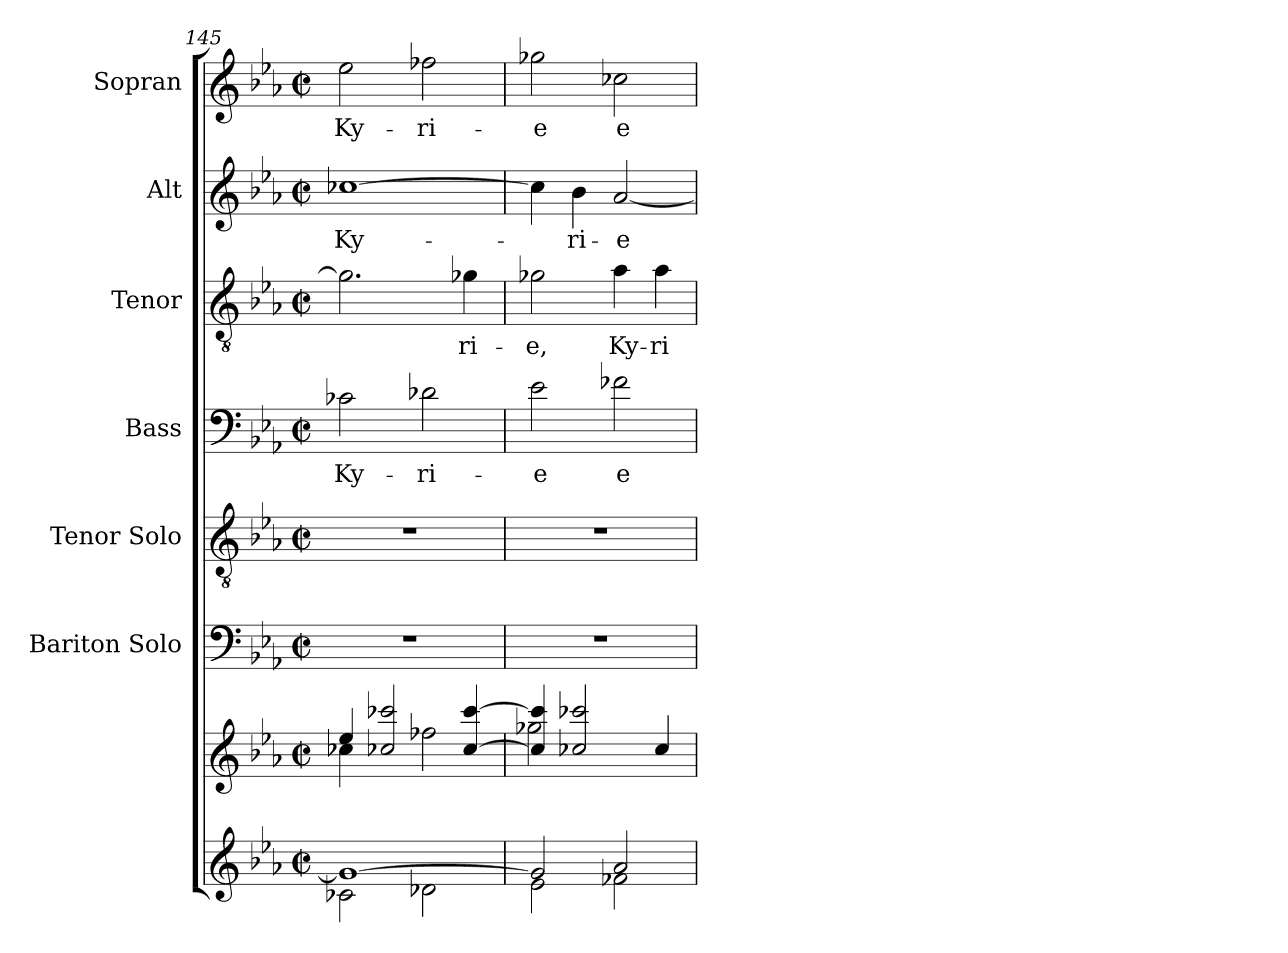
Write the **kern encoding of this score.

**kern	**kern	**kern	**kern	**kern	**text	**kern	**text	**kern	**text	**kern	**text
*part7	*part7	*part6	*part5	*part4	*part4	*part3	*part3	*part2	*part2	*part1	*part1
*staff8	*staff7	*staff6	*staff5	*staff4	*staff4	*staff3	*staff3	*staff2	*staff2	*staff1	*staff1
*	*	*I"Bariton Solo	*I"Tenor Solo	*I"Bass	*	*I"Tenor	*	*I"Alt	*	*I"Sopran	*
*	*	*	*	*I'B.	*	*I'T.	*	*I'A.	*	*I'S.	*
*clefG2	*clefG2	*clefF4	*clefGv2	*clefF4	*	*clefGv2	*	*clefG2	*	*clefG2	*
*k[b-e-a-]	*k[b-e-a-]	*k[b-e-a-]	*k[b-e-a-]	*k[b-e-a-]	*	*k[b-e-a-]	*	*k[b-e-a-]	*	*k[b-e-a-]	*
*E-:	*E-:	*E-:	*E-:	*E-:	*	*E-:	*	*E-:	*	*E-:	*
*M2/2	*M2/2	*M2/2	*M2/2	*M2/2	*	*M2/2	*	*M2/2	*	*M2/2	*
*met(c|)	*met(c|)	*met(c|)	*met(c|)	*met(c|)	*	*met(c|)	*	*met(c|)	*	*met(c|)	*
=145	=145	=145	=145	=145	=145	=145	=145	=145	=145	=145	=145
*^	*^	*	*	*	*	*	*	*	*	*	*
!	!	!	!	!	!	!	!LO:LY:b	!	!	!	!LO:LY:b	!	!LO:LY:b
1g-_	2c-X\	4ee-/	4cc-X\	1r	1r	2c-X\	Ky-	2.g-\]	.	[1cc-X	Ky-	2ee-\	Ky-
.	.	2cc-X/ 2ccc-X/	4ryy	.	.	.	.	.	.	.	.	.	.
!	!	!	!	!	!	!	!LO:LY:b	!	!	!	!	!	!LO:LY:b
.	2d-X\	.	2ff-X\	.	.	2d-X\	-ri-	.	.	.	.	2ff-X\	-ri-
!	!	!	!	!	!	!	!	!	!LO:LY:b	!	!	!	!
.	.	[<4cc-/ [>4ccc-/	.	.	.	.	.	4g-X\	-ri-	.	.	.	.
=146	=146	=146	=146	=146	=146	=146	=146	=146	=146	=146	=146	=146	=146
!	!	!	!	!	!	!	!LO:LY:b	!	!LO:LY:b	!	!	!	!LO:LY:b
2g-/]	2e-\	4cc-/] 4ccc-/]	2gg-X\	1r	1r	2e-\	-e	2g-X\	-e,	4cc-\]	.	2gg-X\	-e
!	!	!	!	!	!	!	!	!	!	!	!LO:LY:b	!	!
.	.	2cc-X/ 2ccc-X/	.	.	.	.	.	.	.	4b-\	-ri-	.	.
!	!	!	!	!	!	!	!LO:LY:b	!	!LO:LY:b	!	!LO:LY:b	!	!LO:LY:b
2a-/	2f-X\	.	2ryy	.	.	2f-X\	e-	4a-\	Ky-	[2a-/	-e	2cc-X\	e-
!	!	!	!	!	!	!	!	!	!LO:LY:b	!	!	!	!
.	.	4cc-/	.	.	.	.	.	4a-\	-ri-	.	.	.	.
*v	*v	*	*	*	*	*	*	*	*	*	*	*	*
*	*v	*v	*	*	*	*	*	*	*	*	*	*
=	=	=	=	=	=	=	=	=	=	=	=
*-	*-	*-	*-	*-	*-	*-	*-	*-	*-	*-	*-
